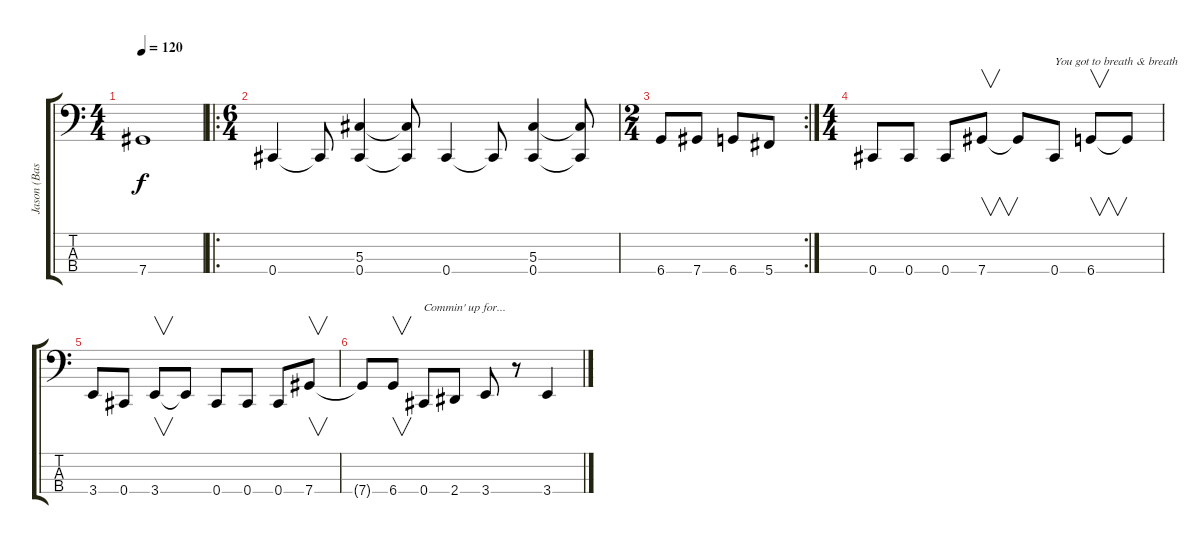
\track ("Jason (Bass)" "Jason (Bas") {instrument electricbasspick}
\staff {score tabs}
\tuning (Gb2 Db2 Ab1 Db1) {hide}
\ts (4 4)
\tempo 120
\clef f4
\ks c
7.4.1{dy f} |
\ro
\ts (6 4)
0.4.4 0.4{t}.8 (5.3 0.4).4 (5.3{t} 0.4{t}).8 0.4.4 0.4{t}.8 (5.3 0.4).4 (5.3{t} 0.4{t}).8 |
\rc 2
\ts (2 4)
6.4.8 7.4.8 6.4.8 5.4.8 |
\ts (4 4)
0.4.8 0.4.8 0.4.8 7.4.8{v} 7.4{t}.8 0.4.8{txt "You got to breath & breath"} 6.4.8{v} 6.4{t}.8 |
3.4.8 0.4.8 3.4.8{v} 3.4{t}.8 0.4.8 0.4.8 0.4.8 7.4.8{v} |
7.4{t}.8 6.4.8{v} 0.4.8{txt "Commin' up for..."} 2.4.8 3.4.8 r.8 3.4.4
